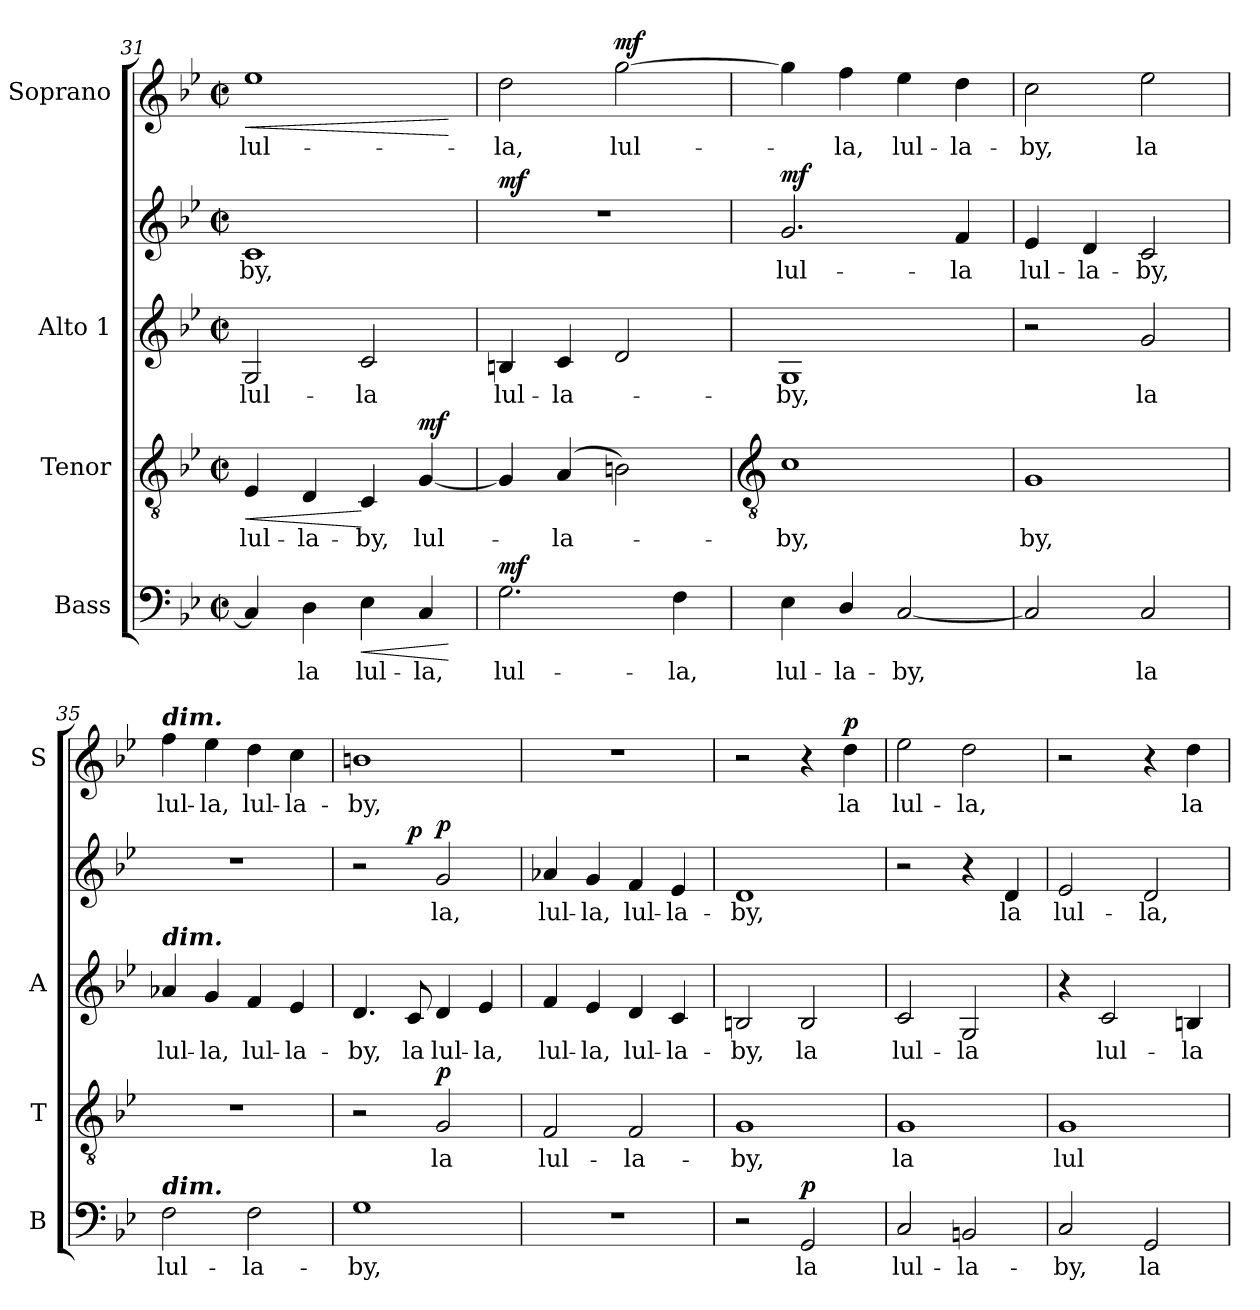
**kern	**text	**dynam	**kern	**text	**dynam	**kern	**text	**kern	**text	**dynam	**kern	**text	**dynam
*part4	*part4	*part4	*part3	*part3	*part3	*part2	*part2	*part2	*part2	*part2	*part1	*part1	*part1
*staff5	*staff5	*staff5	*staff4	*staff4	*staff4	*staff3	*staff3	*staff2	*staff2	*staff2/3	*staff1	*staff1	*staff1
*I"Bass	*	*	*I"Tenor	*	*	*I"Alto 1	*	*	*	*	*I"Soprano	*	*
*I'B	*	*	*I'T	*	*	*I'A	*	*	*	*	*I'S	*	*
*clefF4	*	*	*clefGv2	*	*	*clefG2	*	*clefG2	*	*	*clefG2	*	*
*k[b-e-]	*	*	*k[b-e-]	*	*	*k[b-e-]	*	*k[b-e-]	*	*	*k[b-e-]	*	*
*B-:	*	*	*B-:	*	*	*B-:	*	*B-:	*	*	*B-:	*	*
*M2/2	*	*	*M2/2	*	*	*M2/2	*	*M2/2	*	*	*M2/2	*	*
*met(c|)	*	*	*met(c|)	*	*	*met(c|)	*	*met(c|)	*	*	*met(c|)	*	*
=31	=31	=31	=31	=31	=31	=31	=31	=31	=31	=31	=31	=31	=31
!	!	!	!	!LO:LY:b	!LO:HP:b	!	!LO:LY:b	!	!LO:LY:b	!	!	!LO:LY:b	!LO:HP:b
4C]	.	.	4E-	lul-	<	2G	lul-	1c	by,	.	1ee-	lul-	<
!	!LO:LY:b	!	!	!LO:LY:b	!	!	!	!	!	!	!	!	!
4D	la	.	4D	-la-	.	.	.	.	.	.	.	.	.
!	!LO:LY:b	!LO:HP:b	!	!LO:LY:b	!	!	!LO:LY:b	!	!	!	!	!	!
4E-	lul-	<	4C	-by,	[	2c	-la	.	.	.	.	.	.
!	!LO:LY:b	!	!	!LO:LY:b	!LO:DY:b	!	!	!	!	!	!	!	!
4C	-la,	.	[4G	lul-	mf	.	.	.	.	.	.	.	.
.	.	[	.	.	.	.	.	.	.	.	.	.	[
=32	=32	=32	=32	=32	=32	=32	=32	=32	=32	=32	=32	=32	=32
!	!LO:LY:b	!LO:DY:b	!	!	!	!	!LO:LY:b	!	!	!LO:DY:b=2	!	!LO:LY:b	!
2.G	lul-	mf	4G]	.	.	4Bn	lul-	1r	.	mf	2dd	-la,	.
!	!	!	!	!LO:LY:b	!	!	!LO:LY:b	!	!	!	!	!	!
.	.	.	(<4A	la-	.	4c	-la-	.	.	.	.	.	.
!	!	!	!	!	!	!	!	!	!	!	!	!LO:LY:b	!LO:DY:b
.	.	.	2Bn)	.	.	2d	.	.	.	.	[2gg	lul-	mf
!	!LO:LY:b	!	!	!	!	!	!	!	!	!	!	!	!
4F	-la,	.	.	.	.	.	.	.	.	.	.	.	.
!!LO:LB:g=z
=33	=33	=33	=33	=33	=33	=33	=33	=33	=33	=33	=33	=33	=33
*	*	*	*clefGv2	*	*	*	*	*	*	*	*	*	*
!	!LO:LY:b	!	!	!LO:LY:b	!	!	!LO:LY:b	!	!LO:LY:b	!LO:DY:b	!	!	!
4E-	lul-	.	1c	by,	.	1G	by,	2.g	lul-	mf	4gg]	.	.
!	!LO:LY:b	!	!	!	!	!	!	!	!	!	!	!LO:LY:b	!
4D/	-la-	.	.	.	.	.	.	.	.	.	4ff	la,	.
!	!LO:LY:b	!	!	!	!	!	!	!	!	!	!	!LO:LY:b	!
[2C	-by,	.	.	.	.	.	.	.	.	.	4ee-	lul-	.
!	!	!	!	!	!	!	!	!	!LO:LY:b	!	!	!LO:LY:b	!
.	.	.	.	.	.	.	.	4f	-la	.	4dd	-la-	.
=34	=34	=34	=34	=34	=34	=34	=34	=34	=34	=34	=34	=34	=34
!	!	!	!	!LO:LY:b	!	!	!	!	!LO:LY:b	!	!	!LO:LY:b	!
2C]	.	.	1G	by,	.	2r	.	4e-	lul-	.	2cc	-by,	.
!	!	!	!	!	!	!	!	!	!LO:LY:b	!	!	!	!
.	.	.	.	.	.	.	.	4d	-la-	.	.	.	.
!	!LO:LY:b	!	!	!	!	!	!LO:LY:b	!	!LO:LY:b	!	!	!LO:LY:b	!
2C	la	.	.	.	.	2g	la	2c	-by,	.	2ee-	la	.
=35	=35	=35	=35	=35	=35	=35	=35	=35	=35	=35	=35	=35	=35
!	!	!	!	!	!	!	!	!	!	!	!LO:TX:a:Bi:t=dim.	!	!
!	!	!	!	!	!	!LO:TX:a:Bi:t=dim.	!	!	!	!	!	!	!
!LO:TX:a:Bi:t=dim.	!	!	!	!	!	!	!	!	!	!	!	!	!
!	!LO:LY:b	!	!	!	!	!	!LO:LY:b	!	!	!	!	!LO:LY:b	!
2F	lul-	.	1r	.	.	4a-X	lul-	1r	.	.	4ff	lul-	.
!	!	!	!	!	!	!	!LO:LY:b	!	!	!	!	!LO:LY:b	!
.	.	.	.	.	.	4g	-la,	.	.	.	4ee-	-la,	.
!	!LO:LY:b	!	!	!	!	!	!LO:LY:b	!	!	!	!	!LO:LY:b	!
2F	-la-	.	.	.	.	4f	lul-	.	.	.	4dd	lul-	.
!	!	!	!	!	!	!	!LO:LY:b	!	!	!	!	!LO:LY:b	!
.	.	.	.	.	.	4e-	-la-	.	.	.	4cc	-la-	.
=36	=36	=36	=36	=36	=36	=36	=36	=36	=36	=36	=36	=36	=36
!	!LO:LY:b	!	!	!	!	!	!LO:LY:b	!	!	!	!	!LO:LY:b	!
1G	-by,	.	2r	.	.	4.d	by,	2r	.	.	1bn	-by,	.
!	!	!	!	!	!	!	!LO:LY:b	!	!	!LO:DY:b=2	!	!	!
.	.	.	.	.	.	8c	la	.	.	p	.	.	.
!	!	!	!	!LO:LY:b	!LO:DY:b	!	!LO:LY:b	!	!LO:LY:b	!LO:DY:b	!	!	!
.	.	.	2G	la	p	4d	lul-	2g	-la,	p	.	.	.
!	!	!	!	!	!	!	!LO:LY:b	!	!	!	!	!	!
.	.	.	.	.	.	4e-	-la,	.	.	.	.	.	.
=37	=37	=37	=37	=37	=37	=37	=37	=37	=37	=37	=37	=37	=37
!	!	!	!	!LO:LY:b	!	!	!LO:LY:b	!	!LO:LY:b	!	!	!	!
1r	.	.	2F	lul-	.	4f	-lul-	4a-X	lul-	.	1r	.	.
!	!	!	!	!	!	!	!LO:LY:b	!	!LO:LY:b	!	!	!	!
.	.	.	.	.	.	4e-	-la,	4g	-la,	.	.	.	.
!	!	!	!	!LO:LY:b	!	!	!LO:LY:b	!	!LO:LY:b	!	!	!	!
.	.	.	2F	-la-	.	4d	lul-	4f	lul-	.	.	.	.
!	!	!	!	!	!	!	!LO:LY:b	!	!LO:LY:b	!	!	!	!
.	.	.	.	.	.	4c	-la-	4e-	-la-	.	.	.	.
=38	=38	=38	=38	=38	=38	=38	=38	=38	=38	=38	=38	=38	=38
!	!	!	!	!LO:LY:b	!	!	!LO:LY:b	!	!LO:LY:b	!	!	!	!
2r	.	.	1G	-by,	.	2Bn	by,	1d	-by,	.	2r	.	.
!	!LO:LY:b	!LO:DY:b	!	!	!	!	!LO:LY:b	!	!	!	!	!	!
2GG	la	p	.	.	.	2B	la	.	.	.	4r	.	.
!	!	!	!	!	!	!	!	!	!	!	!	!LO:LY:b	!LO:DY:b
.	.	.	.	.	.	.	.	.	.	.	4dd	la	p
=39	=39	=39	=39	=39	=39	=39	=39	=39	=39	=39	=39	=39	=39
!	!LO:LY:b	!	!	!LO:LY:b	!	!	!LO:LY:b	!	!	!	!	!LO:LY:b	!
2C	lul-	.	1G	la	.	2c	lul-	2r	.	.	2ee-	lul-	.
!	!LO:LY:b	!	!	!	!	!	!LO:LY:b	!	!	!	!	!LO:LY:b	!
2BBn	-la-	.	.	.	.	2G	-la	4r	.	.	2dd	-la,	.
!	!	!	!	!	!	!	!	!	!LO:LY:b	!	!	!	!
.	.	.	.	.	.	.	.	4d	la	.	.	.	.
=40	=40	=40	=40	=40	=40	=40	=40	=40	=40	=40	=40	=40	=40
!	!LO:LY:b	!	!	!LO:LY:b	!	!	!	!	!LO:LY:b	!	!	!	!
2C	-by,	.	1G	lul-	.	4r	.	2e-	lul-	.	2r	.	.
!	!	!	!	!	!	!	!LO:LY:b	!	!	!	!	!	!
.	.	.	.	.	.	2c	lul-	.	.	.	.	.	.
!	!LO:LY:b	!	!	!	!	!	!	!	!LO:LY:b	!	!	!	!
2GG	la	.	.	.	.	.	.	2d	-la,	.	4r	.	.
!	!	!	!	!	!	!	!LO:LY:b	!	!	!	!	!LO:LY:b	!
.	.	.	.	.	.	4Bn	-la-	.	.	.	4dd	la	.
=	=	=	=	=	=	=	=	=	=	=	=	=	=
*-	*-	*-	*-	*-	*-	*-	*-	*-	*-	*-	*-	*-	*-
